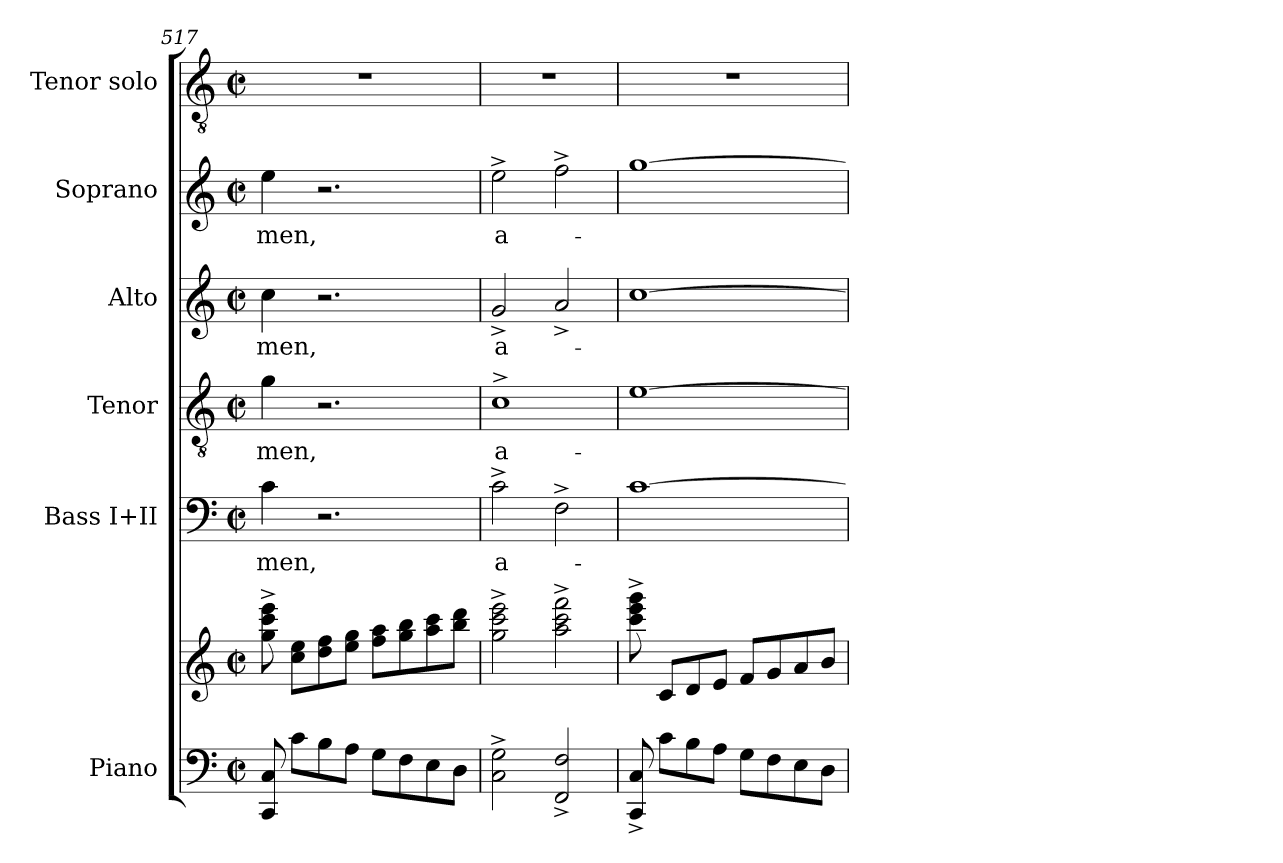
**kern	**kern	**kern	**text	**kern	**text	**kern	**text	**kern	**text	**kern
*part6	*part6	*part5	*part5	*part4	*part4	*part3	*part3	*part2	*part2	*part1
*staff7	*staff6	*staff5	*staff5	*staff4	*staff4	*staff3	*staff3	*staff2	*staff2	*staff1
*I"Piano	*	*I"Bass I+II	*	*I"Tenor	*	*I"Alto	*	*I"Soprano	*	*I"Tenor solo
*I'Pno.	*	*I'B.I+II	*	*I'T.	*	*I'A.	*	*I'S.	*	*I'T.s
*clefF4	*clefG2	*clefF4	*	*clefGv2	*	*clefG2	*	*clefG2	*	*clefGv2
*k[]	*k[]	*k[]	*	*k[]	*	*k[]	*	*k[]	*	*k[]
*M2/2	*M2/2	*M2/2	*	*M2/2	*	*M2/2	*	*M2/2	*	*M2/2
*met(c|)	*met(c|)	*met(c|)	*	*met(c|)	*	*met(c|)	*	*met(c|)	*	*met(c|)
=517	=517	=517	=517	=517	=517	=517	=517	=517	=517	=517
8CC/ 8C/	8gg\^ 8ccc\^ 8eee\^	4c\	-men,	4g\	-men,	4cc\	-men,	4ee\	-men,	1r
8c\L	8cc\ 8ee\L	.	.	.	.	.	.	.	.	.
8B\	8dd\ 8ff\	2.r	.	2.r	.	2.r	.	2.r	.	.
8A\J	8ee\ 8gg\J	.	.	.	.	.	.	.	.	.
8G\L	8ff\ 8aa\L	.	.	.	.	.	.	.	.	.
8F\	8gg\ 8bb\	.	.	.	.	.	.	.	.	.
8E\	8aa\ 8ccc\	.	.	.	.	.	.	.	.	.
8D\J	8bb\ 8ddd\J	.	.	.	.	.	.	.	.	.
!!LO:LB:g=z
=518	=518	=518	=518	=518	=518	=518	=518	=518	=518	=518
2C\^ 2G\^	2gg\^ 2ccc\^ 2eee\^	2c^\	a-	1c^	a-	2g^/	a-	2ee^\	a-	1r
2FF/^ 2F/^	2aa\^ 2ccc\^ 2fff\^	2F^\	.	.	.	2a^/	.	2ff^\	.	.
=519	=519	=519	=519	=519	=519	=519	=519	=519	=519	=519
8CC/^ 8C/^	8ccc\^ 8eee\^ 8ggg\^	[1c	.	[1e	.	[1cc	.	[1gg	.	1r
8c\L	8c/L	.	.	.	.	.	.	.	.	.
8B\	8d/	.	.	.	.	.	.	.	.	.
8A\J	8e/J	.	.	.	.	.	.	.	.	.
8G\L	8f/L	.	.	.	.	.	.	.	.	.
8F\	8g/	.	.	.	.	.	.	.	.	.
8E\	8a/	.	.	.	.	.	.	.	.	.
8D\J	8b/J	.	.	.	.	.	.	.	.	.
=	=	=	=	=	=	=	=	=	=	=
*-	*-	*-	*-	*-	*-	*-	*-	*-	*-	*-
